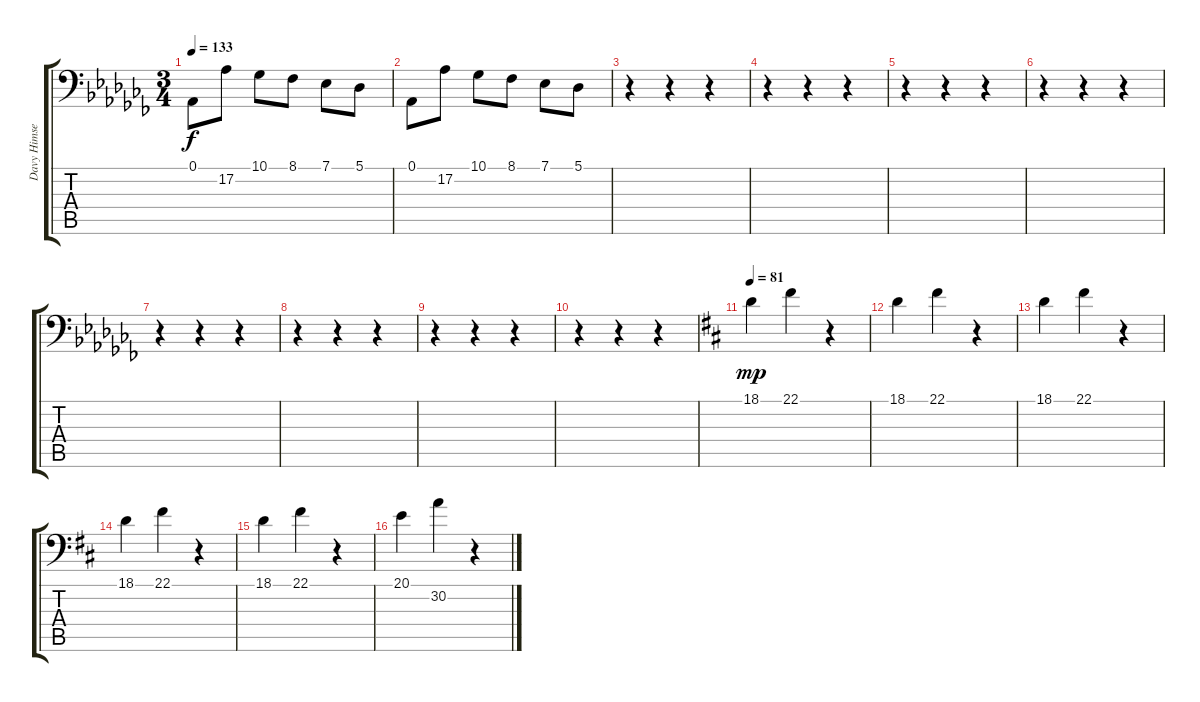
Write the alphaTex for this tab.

\track ("Davy Himself" "Davy Himse") {instrument churchorgan}
\staff {score tabs}
\tuning (Ab2 Eb2 Bb1 F1 C1 G0) {hide}
\ts (3 4)
\tempo 133
\clef f4
\ks abminor
0.1.8{dy f} 17.2.8 10.1.8 8.1.8 7.1.8 5.1.8 |
0.1.8 17.2.8 10.1.8 8.1.8 7.1.8 5.1.8 |
r.4 r.4 r.4 |
r.4 r.4 r.4 |
r.4 r.4 r.4 |
r.4 r.4 r.4 |
r.4 r.4 r.4 |
r.4 r.4 r.4 |
r.4 r.4 r.4 |
r.4 r.4 r.4 |
\tempo 81
\ks bminor
18.1.4{dy mp volume 12 instrument musicbox} 22.1.4 r.4 |
18.1.4 22.1.4 r.4 |
18.1.4 22.1.4 r.4 |
18.1.4 22.1.4 r.4 |
18.1.4 22.1.4 r.4 |
20.1.4 30.2.4 r.4
